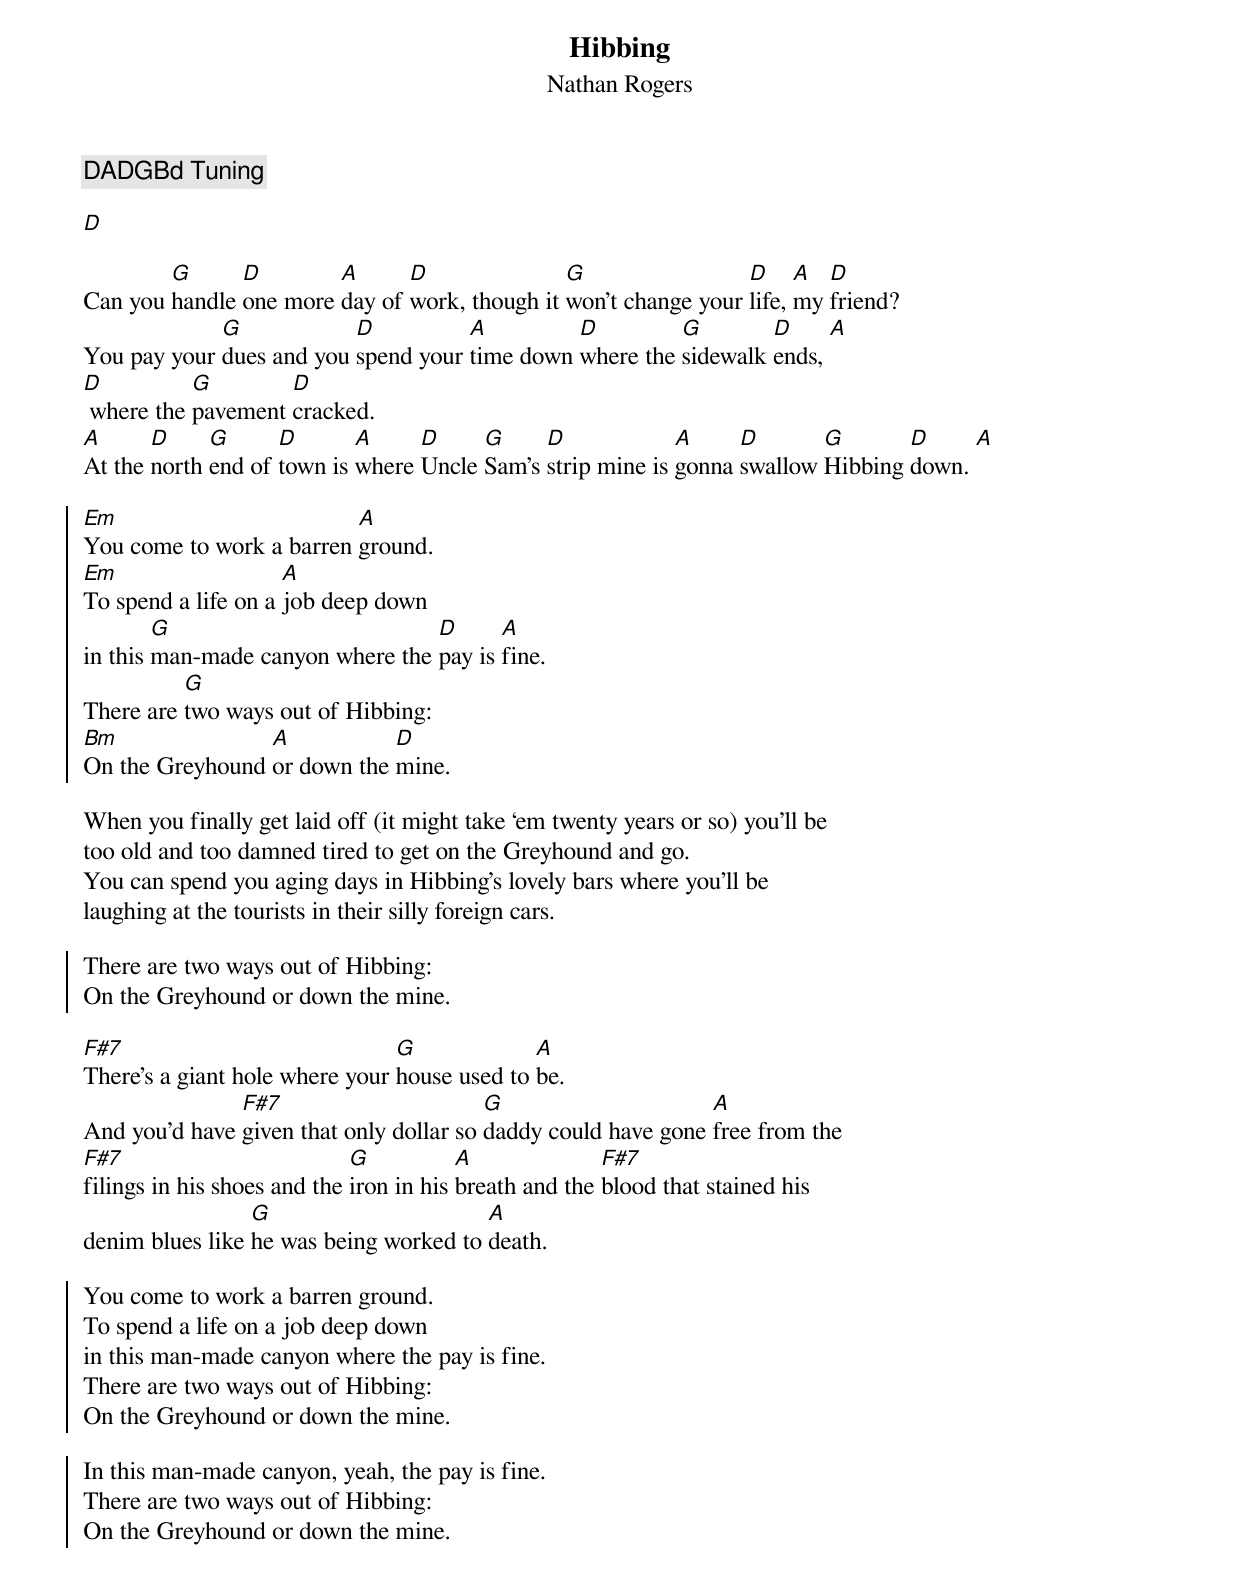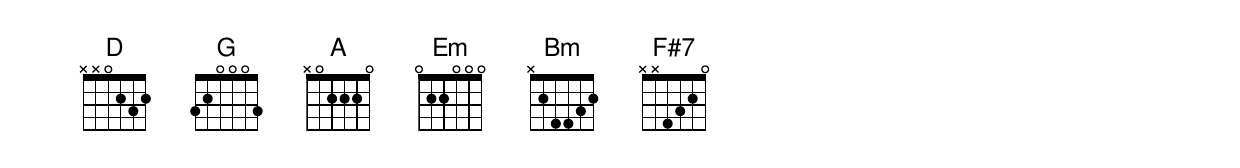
{t: Hibbing}
{st: Nathan Rogers}

{c: DADGBd Tuning}

[D]

Can you [G]handle [D]one more [A]day of [D]work, though it [G]won’t change your [D]life, [A]my [D]friend?
You pay your [G]dues and you [D]spend your [A]time down [D]where the [G]sidewalk [D]ends, [A]
[D] where the [G]pavement [D]cracked.
[A]At the [D]north [G]end of [D]town is [A]where [D]Uncle [G]Sam’s [D]strip mine is [A]gonna [D]swallow [G]Hibbing [D]down. [A]

{soc}
[Em]You come to work a barren [A]ground.
[Em]To spend a life on a [A]job deep down
in this [G]man-made canyon where the [D]pay is [A]fine.
There are [G]two ways out of Hibbing:
[Bm]On the Greyhound [A]or down the [D]mine.
{eoc}

When you finally get laid off (it might take ‘em twenty years or so) you’ll be
too old and too damned tired to get on the Greyhound and go.
You can spend you aging days in Hibbing’s lovely bars where you’ll be
laughing at the tourists in their silly foreign cars.

{soc}
There are two ways out of Hibbing:
On the Greyhound or down the mine.
{eoc}

[F#7]There’s a giant hole where your [G]house used to [A]be.
And you’d have [F#7]given that only dollar so [G]daddy could have gone [A]free from the
[F#7]filings in his shoes and the [G]iron in his [A]breath and the [F#7]blood that stained his
denim blues like [G]he was being worked to [A]death.

{soc}
You come to work a barren ground.
To spend a life on a job deep down
in this man-made canyon where the pay is fine.
There are two ways out of Hibbing:
On the Greyhound or down the mine.
{eoc}

{soc}
In this man-made canyon, yeah, the pay is fine.
There are two ways out of Hibbing:
On the Greyhound or down the mine.
{eoc}
